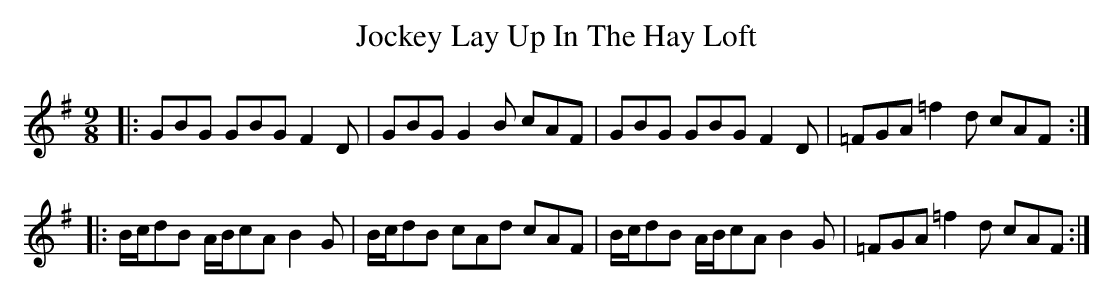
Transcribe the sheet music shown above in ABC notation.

X:1
T:Jockey Lay Up In The Hay Loft
M:9/8
L:1/8
K:G
|:\
GBG GBG F2D | GBG G2B cAF |\
GBG GBG F2D | =FGA =f2d cAF :|
|:\
B/c/dB A/B/cA B2G | B/c/dB cAd cAF |\
B/c/dB A/B/cA B2G | =FGA =f2d cAF :|
